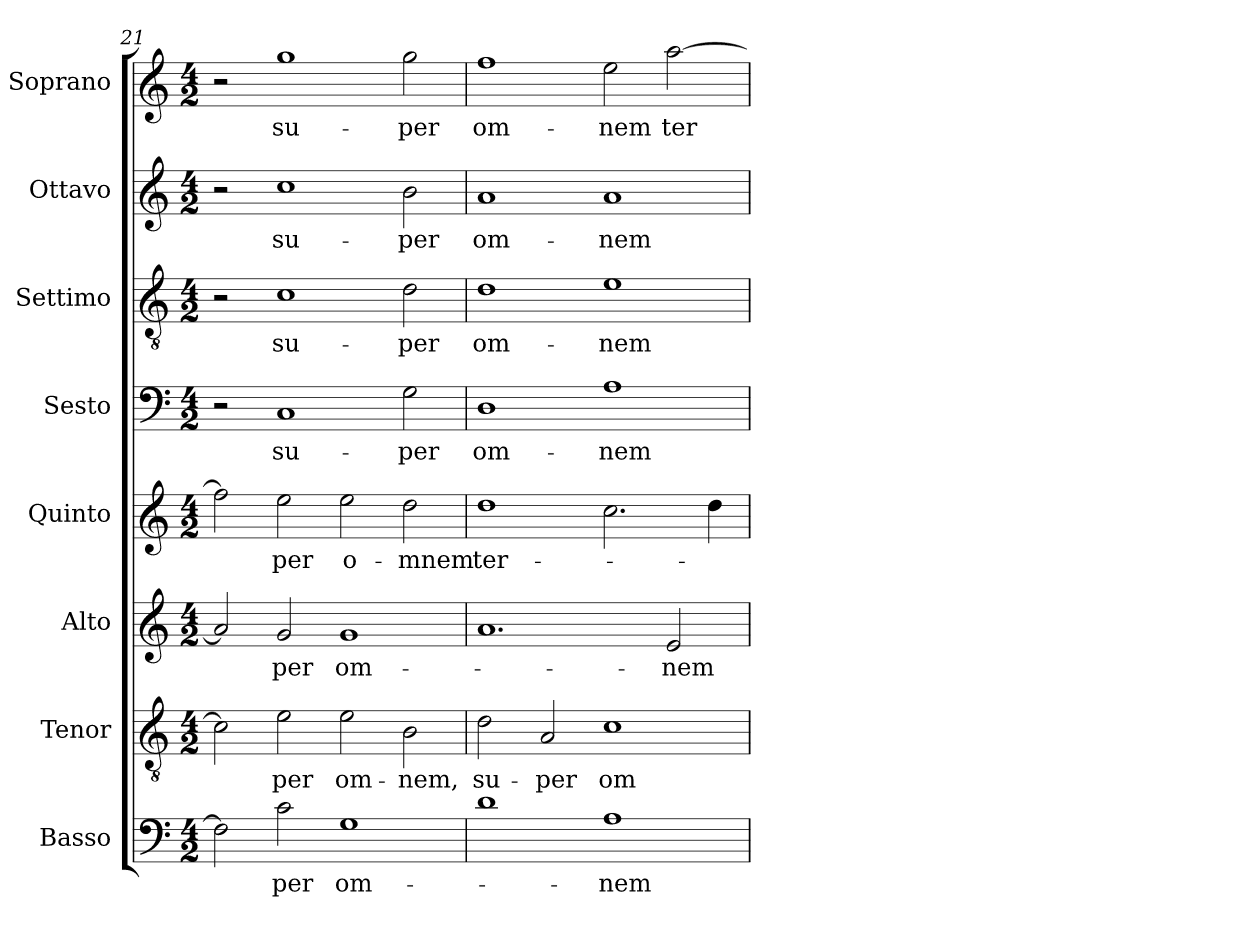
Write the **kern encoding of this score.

**kern	**text	**kern	**text	**kern	**text	**kern	**text	**kern	**text	**kern	**text	**kern	**text	**kern	**text
*part8	*part8	*part7	*part7	*part6	*part6	*part5	*part5	*part4	*part4	*part3	*part3	*part2	*part2	*part1	*part1
*staff8	*staff8	*staff7	*staff7	*staff6	*staff6	*staff5	*staff5	*staff4	*staff4	*staff3	*staff3	*staff2	*staff2	*staff1	*staff1
*I"Basso	*	*I"Tenor	*	*I"Alto	*	*I"Quinto	*	*I"Sesto	*	*I"Settimo	*	*I"Ottavo	*	*I"Soprano	*
*I'B.	*	*I'T.	*	*I'A.	*	*I'Q.	*	*I'Ss.	*	*I'St.	*	*I'Ot.	*	*I'S.	*
!!LO:LB:g=z
*clefF4	*	*clefGv2	*	*clefG2	*	*clefG2	*	*clefF4	*	*clefGv2	*	*clefG2	*	*clefG2	*
*	*	*ITrd7c12	*	*	*	*	*	*	*	*ITrd7c12	*	*	*	*	*
*k[]	*	*k[]	*	*k[]	*	*k[]	*	*k[]	*	*k[]	*	*k[]	*	*k[]	*
*C:	*	*C:	*	*C:	*	*C:	*	*C:	*	*C:	*	*C:	*	*C:	*
*M4/2	*	*M4/2	*	*M4/2	*	*M4/2	*	*M4/2	*	*M4/2	*	*M4/2	*	*M4/2	*
=21	=21	=21	=21	=21	=21	=21	=21	=21	=21	=21	=21	=21	=21	=21	=21
2Fi\]	.	2Ci\]	.	2ai/]	.	2ffi\]	.	2r	.	2r	.	2r	.	2r	.
!	!LO:LY:b:color=#000000	!	!	!	!	!	!	!	!	!	!	!	!	!	!
!	!	!	!LO:LY:b:color=#000000	!	!	!	!	!	!	!	!	!	!	!	!
!	!	!	!	!	!LO:LY:b:color=#000000	!	!	!	!	!	!	!	!	!	!
!	!	!	!	!	!	!	!LO:LY:b:color=#000000	!	!	!	!	!	!	!	!
!	!	!	!	!	!	!	!	!	!LO:LY:b:color=#000000	!	!	!	!	!	!
!	!	!	!	!	!	!	!	!	!	!	!LO:LY:b:color=#000000	!	!	!	!
!	!	!	!	!	!	!	!	!	!	!	!	!	!LO:LY:b:color=#000000	!	!
!	!	!	!	!	!	!	!	!	!	!	!	!	!	!	!LO:LY:b:color=#000000
2ci\	-per	2Ei\	-per	2gi/	-per	2eei\	-per	1Ci	su-	1Ci	su-	1cci	su-	1ggi	su-
!	!LO:LY:b:color=#000000	!	!	!	!	!	!	!	!	!	!	!	!	!	!
!	!	!	!LO:LY:b:color=#000000	!	!	!	!	!	!	!	!	!	!	!	!
!	!	!	!	!	!LO:LY:b:color=#000000	!	!	!	!	!	!	!	!	!	!
!	!	!	!	!	!	!	!LO:LY:b:color=#000000	!	!	!	!	!	!	!	!
1Gi	om-	2Ei\	om-	1gi	om-	2eei\	o-	.	.	.	.	.	.	.	.
!	!	!	!LO:LY:b:color=#000000	!	!	!	!	!	!	!	!	!	!	!	!
!	!	!	!	!	!	!	!LO:LY:b:color=#000000	!	!	!	!	!	!	!	!
!	!	!	!	!	!	!	!	!	!LO:LY:b:color=#000000	!	!	!	!	!	!
!	!	!	!	!	!	!	!	!	!	!	!LO:LY:b:color=#000000	!	!	!	!
!	!	!	!	!	!	!	!	!	!	!	!	!	!LO:LY:b:color=#000000	!	!
!	!	!	!	!	!	!	!	!	!	!	!	!	!	!	!LO:LY:b:color=#000000
.	.	2BBi\	-nem,	.	.	2ddi\	-mnem	2Gi\	-per	2Di\	-per	2bi\	-per	2ggi\	-per
=22	=22	=22	=22	=22	=22	=22	=22	=22	=22	=22	=22	=22	=22	=22	=22
!	!	!	!LO:LY:b:color=#000000	!	!	!	!	!	!	!	!	!	!	!	!
!	!	!	!	!	!	!	!LO:LY:b:color=#000000	!	!	!	!	!	!	!	!
!	!	!	!	!	!	!	!	!	!LO:LY:b:color=#000000	!	!	!	!	!	!
!	!	!	!	!	!	!	!	!	!	!	!LO:LY:b:color=#000000	!	!	!	!
!	!	!	!	!	!	!	!	!	!	!	!	!	!LO:LY:b:color=#000000	!	!
!	!	!	!	!	!	!	!	!	!	!	!	!	!	!	!LO:LY:b:color=#000000
1di	.	2Di\	su-	1.ai	.	1ddi	ter-	1Di	om-	1Di	om-	1ai	om-	1ffi	om-
!	!	!	!LO:LY:b:color=#000000	!	!	!	!	!	!	!	!	!	!	!	!
.	.	2AAi/	-per	.	.	.	.	.	.	.	.	.	.	.	.
!	!LO:LY:b:color=#000000	!	!	!	!	!	!	!	!	!	!	!	!	!	!
!	!	!	!LO:LY:b:color=#000000	!	!	!	!	!	!	!	!	!	!	!	!
!	!	!	!	!	!	!	!	!	!LO:LY:b:color=#000000	!	!	!	!	!	!
!	!	!	!	!	!	!	!	!	!	!	!LO:LY:b:color=#000000	!	!	!	!
!	!	!	!	!	!	!	!	!	!	!	!	!	!LO:LY:b:color=#000000	!	!
!	!	!	!	!	!	!	!	!	!	!	!	!	!	!	!LO:LY:b:color=#000000
1Ai	-nem	1Ci	om-	.	.	2.cci\	.	1Ai	-nem	1Ei	-nem	1ai	-nem	2eei\	-nem
!	!	!	!	!	!LO:LY:b:color=#000000	!	!	!	!	!	!	!	!	!	!
!	!	!	!	!	!	!	!	!	!	!	!	!	!	!	!LO:LY:b:color=#000000
.	.	.	.	2ei/	-nem	.	.	.	.	.	.	.	.	[2aai\	ter-
.	.	.	.	.	.	4ddi\	.	.	.	.	.	.	.	.	.
=	=	=	=	=	=	=	=	=	=	=	=	=	=	=	=
*-	*-	*-	*-	*-	*-	*-	*-	*-	*-	*-	*-	*-	*-	*-	*-
